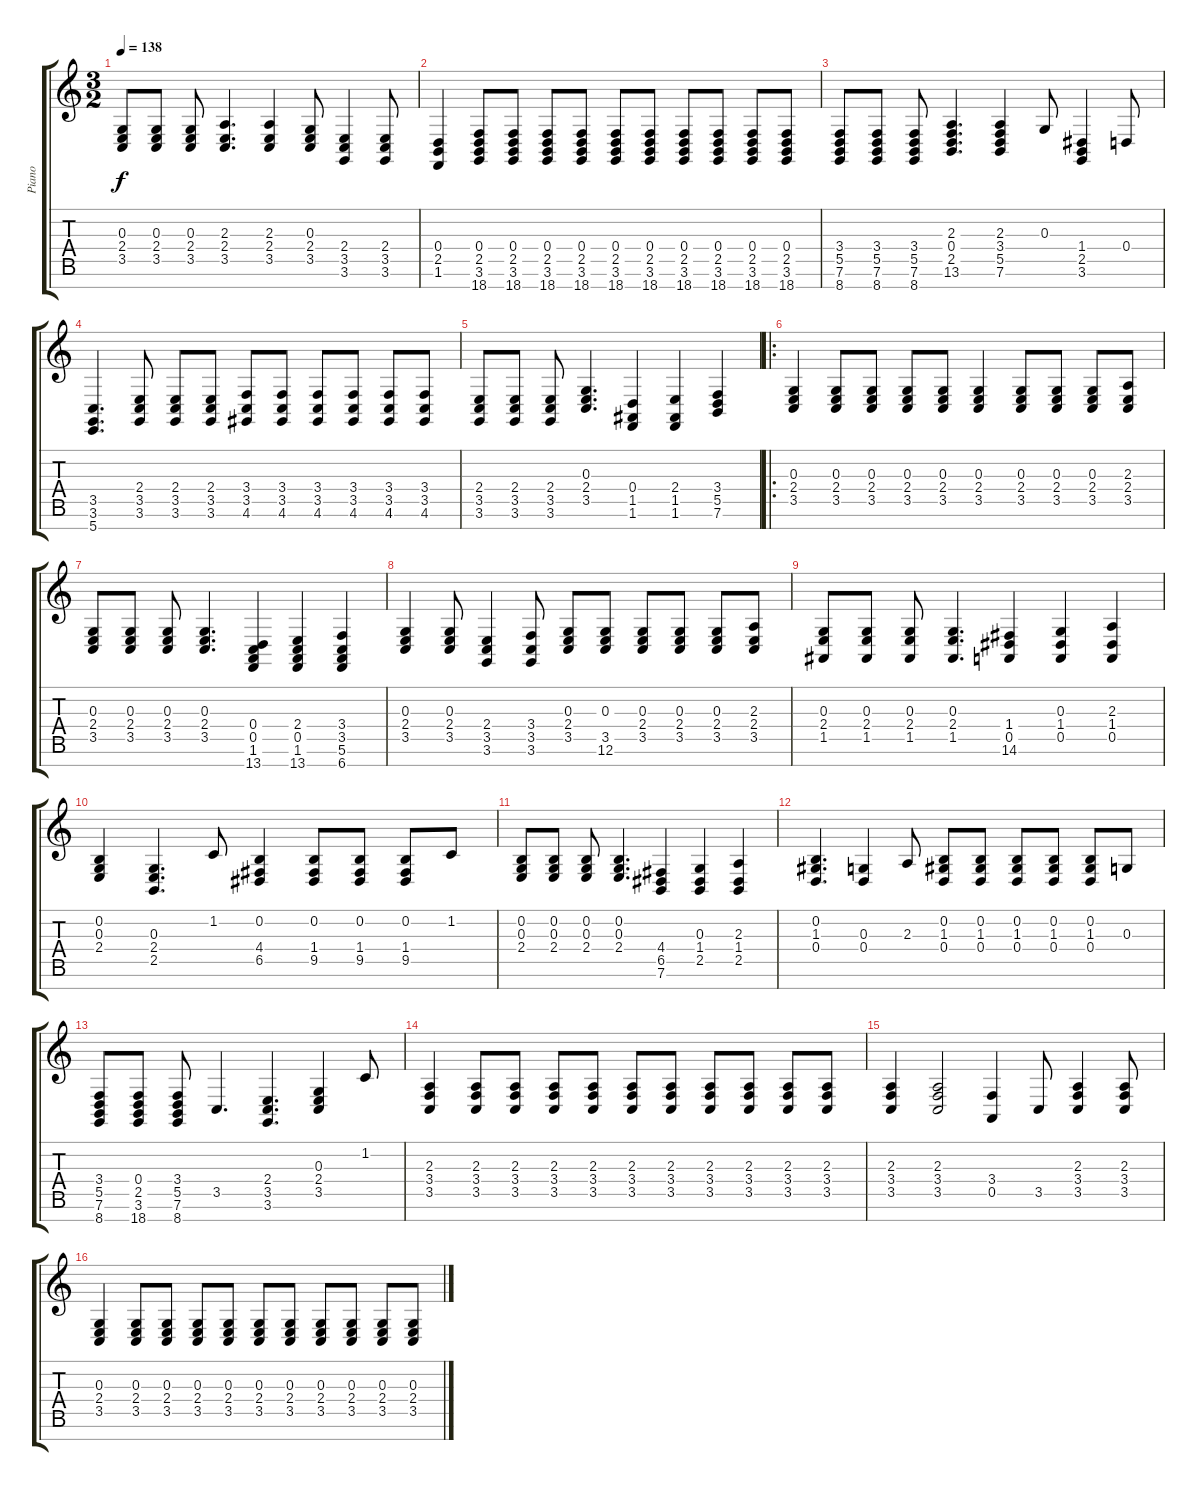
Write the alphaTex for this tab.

\track ("Piano" "Piano") {instrument acousticgrandpiano}
\staff {score tabs}
\tuning (E4 B3 G3 D3 A2 E2 B1) {hide}
\ts (3 2)
\tempo 138
\clef g2
\ks c
(0.3 2.4 3.5).8{dy f} (0.3 2.4 3.5).8 (0.3 2.4 3.5).8 (2.3 2.4 3.5).4{d} (2.3 2.4 3.5).4 (0.3 2.4 3.5).8 (2.4 3.5 3.6).4 (2.4 3.5 3.6).8 |
(0.4 2.5 1.6).4 (0.4 2.5 3.6 18.7).8 (0.4 2.5 3.6 18.7).8 (0.4 2.5 3.6 18.7).8 (0.4 2.5 3.6 18.7).8 (0.4 2.5 3.6 18.7).8 (0.4 2.5 3.6 18.7).8 (0.4 2.5 3.6 18.7).8 (0.4 2.5 3.6 18.7).8 (0.4 2.5 3.6 18.7).8 (0.4 2.5 3.6 18.7).8 |
(3.4 5.5 7.6 8.7).8 (3.4 5.5 7.6 8.7).8 (3.4 5.5 7.6 8.7).8 (2.3 0.4 2.5 13.6).4{d} (2.3 3.4 5.5 7.6).4 0.3.8 (1.4 2.5 3.6).4 0.4.8 |
(3.5 3.6 5.7).4{d} (2.4 3.5 3.6).8 (2.4 3.5 3.6).8 (2.4 3.5 3.6).8 (3.4 3.5 4.6).8 (3.4 3.5 4.6).8 (3.4 3.5 4.6).8 (3.4 3.5 4.6).8 (3.4 3.5 4.6).8 (3.4 3.5 4.6).8 |
(2.4 3.5 3.6).8 (2.4 3.5 3.6).8 (2.4 3.5 3.6).8 (0.3 2.4 3.5).4{d} (0.4 1.5 1.6).4 (2.4 1.5 1.6).4 (3.4 5.5 7.6).4 |
\ro
(0.3 2.4 3.5).4 (0.3 2.4 3.5).8 (0.3 2.4 3.5).8 (0.3 2.4 3.5).8 (0.3 2.4 3.5).8 (0.3 2.4 3.5).4 (0.3 2.4 3.5).8 (0.3 2.4 3.5).8 (0.3 2.4 3.5).8 (2.3 2.4 3.5).8 |
(0.3 2.4 3.5).8 (0.3 2.4 3.5).8 (0.3 2.4 3.5).8 (0.3 2.4 3.5).4{d} (0.4 0.5 1.6 13.7).4 (2.4 0.5 1.6 13.7).4 (3.4 3.5 5.6 6.7).4 |
(0.3 2.4 3.5).4 (0.3 2.4 3.5).8 (2.4 3.5 3.6).4 (3.4 3.5 3.6).8 (0.3 2.4 3.5).8 (0.3 3.5 12.6).8 (0.3 2.4 3.5).8 (0.3 2.4 3.5).8 (0.3 2.4 3.5).8 (2.3 2.4 3.5).8 |
(0.3 2.4 1.5).8 (0.3 2.4 1.5).8 (0.3 2.4 1.5).8 (0.3 2.4 1.5).4{d} (1.4 0.5 14.6).4 (0.3 1.4 0.5).4 (2.3 1.4 0.5).4 |
(0.2 0.3 2.4).4 (0.3 2.4 2.5).4{d} 1.2.8 (0.2 4.4 6.5).4 (0.2 1.4 9.5).8 (0.2 1.4 9.5).8 (0.2 1.4 9.5).8 1.2.8 |
(0.2 0.3 2.4).8 (0.2 0.3 2.4).8 (0.2 0.3 2.4).8 (0.2 0.3 2.4).4{d} (4.4 6.5 7.6).4 (0.3 1.4 2.5).4 (2.3 1.4 2.5).4 |
(0.2 1.3 0.4).4{d} (0.3 0.4).4 2.3.8 (0.2 1.3 0.4).8 (0.2 1.3 0.4).8 (0.2 1.3 0.4).8 (0.2 1.3 0.4).8 (0.2 1.3 0.4).8 0.3.8 |
(3.4 5.5 7.6 8.7).8 (0.4 2.5 3.6 18.7).8 (3.4 5.5 7.6 8.7).8 3.5.4{d} (2.4 3.5 3.6).4{d} (0.3 2.4 3.5).4 1.2.8 |
(2.3 3.4 3.5).4 (2.3 3.4 3.5).8 (2.3 3.4 3.5).8 (2.3 3.4 3.5).8 (2.3 3.4 3.5).8 (2.3 3.4 3.5).8 (2.3 3.4 3.5).8 (2.3 3.4 3.5).8 (2.3 3.4 3.5).8 (2.3 3.4 3.5).8 (2.3 3.4 3.5).8 |
(2.3 3.4 3.5).4 (2.3 3.4 3.5).2 (3.4 0.5).4 3.5.8 (2.3 3.4 3.5).4 (2.3 3.4 3.5).8 |
(0.3 2.4 3.5).4 (0.3 2.4 3.5).8 (0.3 2.4 3.5).8 (0.3 2.4 3.5).8 (0.3 2.4 3.5).8 (0.3 2.4 3.5).8 (0.3 2.4 3.5).8 (0.3 2.4 3.5).8 (0.3 2.4 3.5).8 (0.3 2.4 3.5).8 (0.3 2.4 3.5).8
